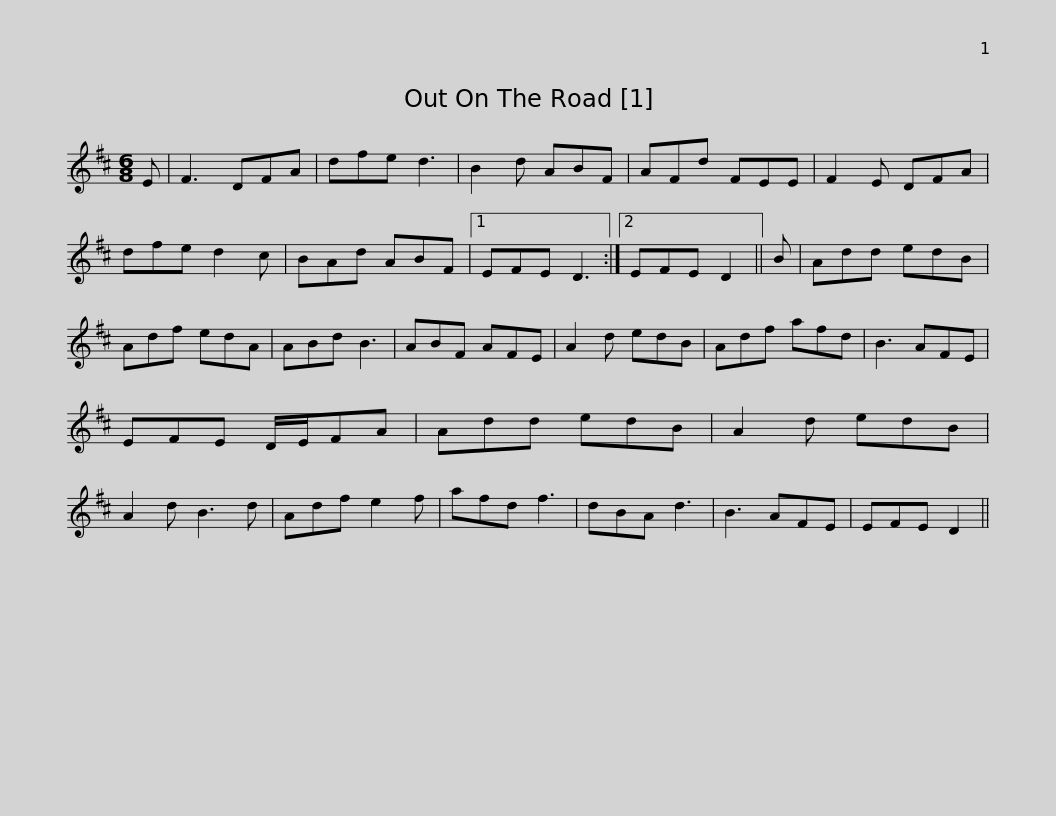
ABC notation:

X:1
L:1/8
M:6/8
I:linebreak $
K:D
V:1 treble
V:1
 E | F3 DFA | dfe d3 | B2 d ABF | AFd FEE | %5
 F2 E DFA | dfe d2 c | BAd ABF |1 EFE D3 :|2$ EFE D2 || %10
 B | Add edB | Adf edA | ABd B3 | ABF AFE | %15
 A2 d edB | Adf afd | B3 AFE |$ EFE D/E/FA | Add edB | %20
 A2 d edB | A2 d B3 d | Adf e2 f | afd f3 | dBA d3 | %25
 B3 AFE |$ EFE D2 || %27
